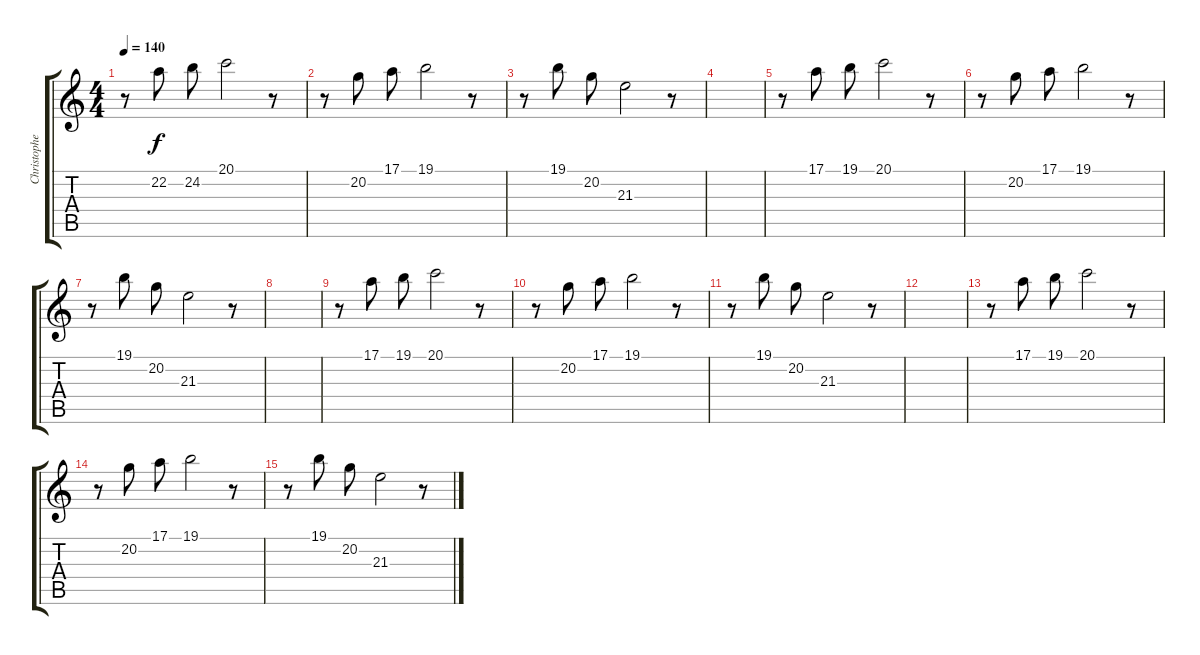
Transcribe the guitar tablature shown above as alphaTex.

\track ("Christopher Lawrence " "Christophe") {instrument electricgrandpiano}
\staff {score tabs}
\tuning (E4 B3 G3 D3 A2 E2) {hide}
\ts (4 4)
\tempo 140
\clef g2
\ks c
r.8{dy f} 22.2.8 24.2.8 20.1.2 r.8 |
r.8 20.2.8 17.1.8 19.1.2 r.8 |
r.8 19.1.8 20.2.8 21.3.2 r.8 |
|
r.8 17.1.8 19.1.8 20.1.2 r.8 |
r.8 20.2.8 17.1.8 19.1.2 r.8 |
r.8 19.1.8 20.2.8 21.3.2 r.8 |
|
r.8 17.1.8 19.1.8 20.1.2 r.8 |
r.8 20.2.8 17.1.8 19.1.2 r.8 |
r.8 19.1.8 20.2.8 21.3.2 r.8 |
|
r.8 17.1.8 19.1.8 20.1.2 r.8 |
r.8 20.2.8 17.1.8 19.1.2 r.8 |
r.8 19.1.8 20.2.8 21.3.2 r.8
